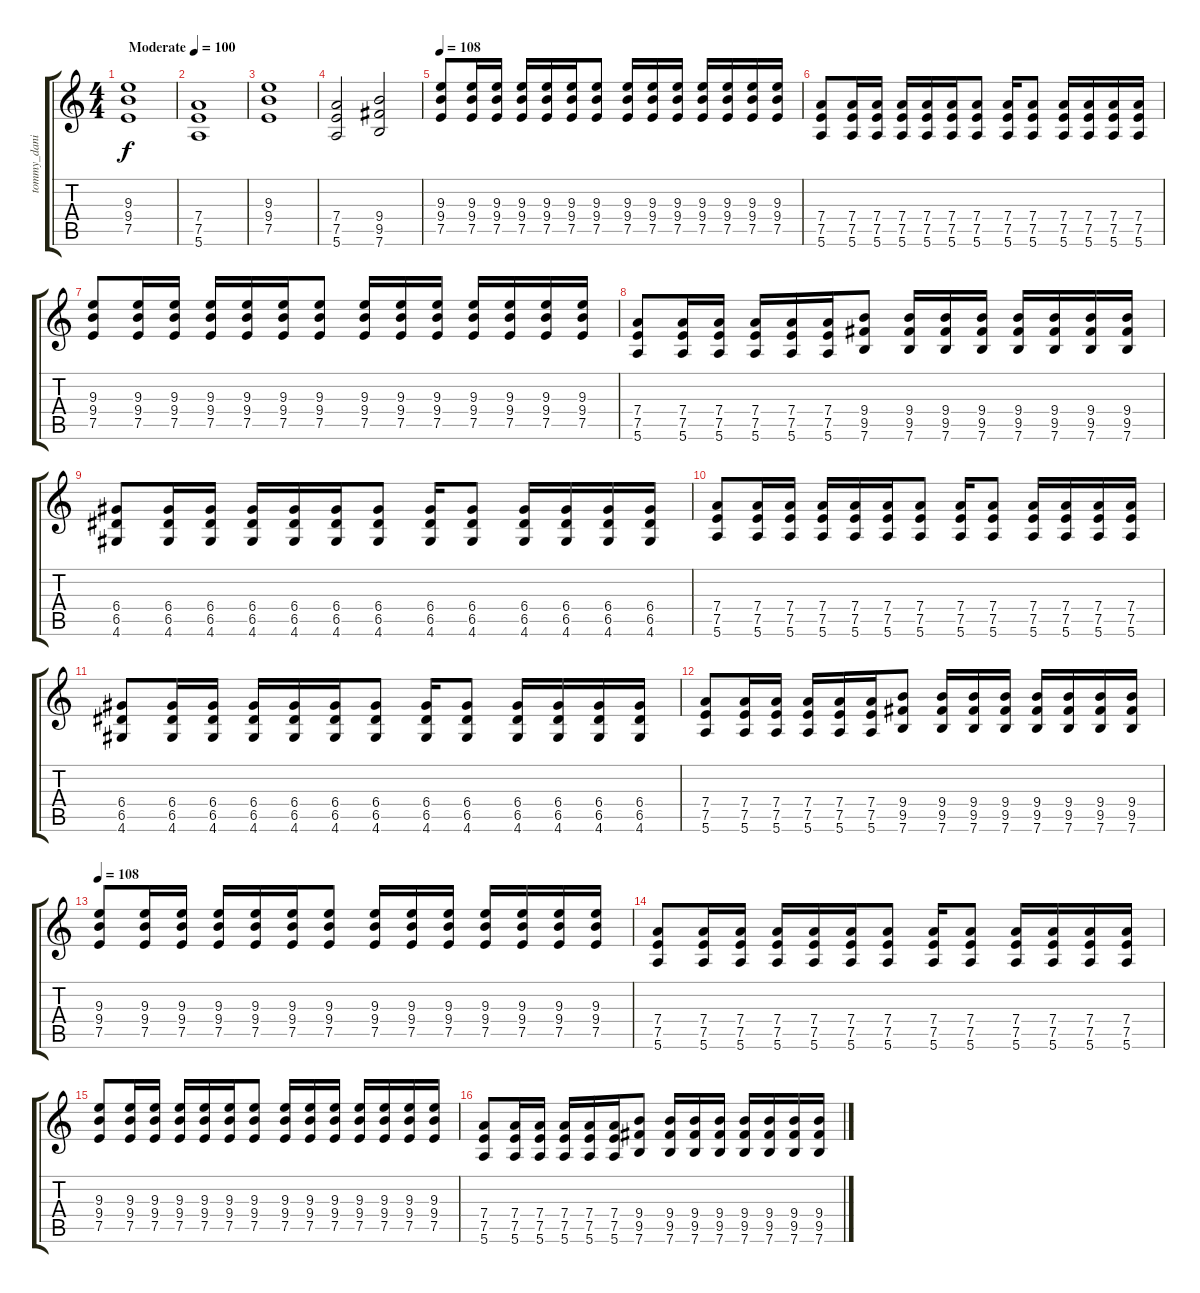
\track ("tommy_dani" "tommy_dani") {instrument overdrivenguitar}
\staff {score tabs}
\tuning (E4 B3 G3 D3 A2 E2) {hide}
\ts (4 4)
\tempo (100 "Moderate")
\clef g2
\ks c
(9.3 9.4 7.5).1{dy f instrument overdrivenguitar} |
(7.4 7.5 5.6).1 |
(9.3 9.4 7.5).1 |
(7.4 7.5 5.6).2 (9.4 9.5 7.6).2 |
\tempo 108
(9.3 9.4 7.5).8 (9.3 9.4 7.5).16 (9.3 9.4 7.5).16 (9.3 9.4 7.5).16 (9.3 9.4 7.5).16 (9.3 9.4 7.5).16 (9.3 9.4 7.5).8 (9.3 9.4 7.5).16 (9.3 9.4 7.5).16 (9.3 9.4 7.5).16 (9.3 9.4 7.5).16 (9.3 9.4 7.5).16 (9.3 9.4 7.5).16 (9.3 9.4 7.5).16 |
(7.4 7.5 5.6).8 (7.4 7.5 5.6).16 (7.4 7.5 5.6).16 (7.4 7.5 5.6).16 (7.4 7.5 5.6).16 (7.4 7.5 5.6).16 (7.4 7.5 5.6).8 (7.4 7.5 5.6).16 (7.4 7.5 5.6).8 (7.4 7.5 5.6).16 (7.4 7.5 5.6).16 (7.4 7.5 5.6).16 (7.4 7.5 5.6).16 |
(9.3 9.4 7.5).8 (9.3 9.4 7.5).16 (9.3 9.4 7.5).16 (9.3 9.4 7.5).16 (9.3 9.4 7.5).16 (9.3 9.4 7.5).16 (9.3 9.4 7.5).8 (9.3 9.4 7.5).16 (9.3 9.4 7.5).16 (9.3 9.4 7.5).16 (9.3 9.4 7.5).16 (9.3 9.4 7.5).16 (9.3 9.4 7.5).16 (9.3 9.4 7.5).16 |
(7.4 7.5 5.6).8 (7.4 7.5 5.6).16 (7.4 7.5 5.6).16 (7.4 7.5 5.6).16 (7.4 7.5 5.6).16 (7.4 7.5 5.6).16 (9.4 9.5 7.6).8 (9.4 9.5 7.6).16 (9.4 9.5 7.6).16 (9.4 9.5 7.6).16 (9.4 9.5 7.6).16 (9.4 9.5 7.6).16 (9.4 9.5 7.6).16 (9.4 9.5 7.6).16 |
(6.4 6.5 4.6).8 (6.4 6.5 4.6).16 (6.4 6.5 4.6).16 (6.4 6.5 4.6).16 (6.4 6.5 4.6).16 (6.4 6.5 4.6).16 (6.4 6.5 4.6).8 (6.4 6.5 4.6).16 (6.4 6.5 4.6).8 (6.4 6.5 4.6).16 (6.4 6.5 4.6).16 (6.4 6.5 4.6).16 (6.4 6.5 4.6).16 |
(7.4 7.5 5.6).8 (7.4 7.5 5.6).16 (7.4 7.5 5.6).16 (7.4 7.5 5.6).16 (7.4 7.5 5.6).16 (7.4 7.5 5.6).16 (7.4 7.5 5.6).8 (7.4 7.5 5.6).16 (7.4 7.5 5.6).8 (7.4 7.5 5.6).16 (7.4 7.5 5.6).16 (7.4 7.5 5.6).16 (7.4 7.5 5.6).16 |
(6.4 6.5 4.6).8 (6.4 6.5 4.6).16 (6.4 6.5 4.6).16 (6.4 6.5 4.6).16 (6.4 6.5 4.6).16 (6.4 6.5 4.6).16 (6.4 6.5 4.6).8 (6.4 6.5 4.6).16 (6.4 6.5 4.6).8 (6.4 6.5 4.6).16 (6.4 6.5 4.6).16 (6.4 6.5 4.6).16 (6.4 6.5 4.6).16 |
(7.4 7.5 5.6).8 (7.4 7.5 5.6).16 (7.4 7.5 5.6).16 (7.4 7.5 5.6).16 (7.4 7.5 5.6).16 (7.4 7.5 5.6).16 (9.4 9.5 7.6).8 (9.4 9.5 7.6).16 (9.4 9.5 7.6).16 (9.4 9.5 7.6).16 (9.4 9.5 7.6).16 (9.4 9.5 7.6).16 (9.4 9.5 7.6).16 (9.4 9.5 7.6).16 |
\tempo 108
(9.3 9.4 7.5).8 (9.3 9.4 7.5).16 (9.3 9.4 7.5).16 (9.3 9.4 7.5).16 (9.3 9.4 7.5).16 (9.3 9.4 7.5).16 (9.3 9.4 7.5).8 (9.3 9.4 7.5).16 (9.3 9.4 7.5).16 (9.3 9.4 7.5).16 (9.3 9.4 7.5).16 (9.3 9.4 7.5).16 (9.3 9.4 7.5).16 (9.3 9.4 7.5).16 |
(7.4 7.5 5.6).8 (7.4 7.5 5.6).16 (7.4 7.5 5.6).16 (7.4 7.5 5.6).16 (7.4 7.5 5.6).16 (7.4 7.5 5.6).16 (7.4 7.5 5.6).8 (7.4 7.5 5.6).16 (7.4 7.5 5.6).8 (7.4 7.5 5.6).16 (7.4 7.5 5.6).16 (7.4 7.5 5.6).16 (7.4 7.5 5.6).16 |
(9.3 9.4 7.5).8 (9.3 9.4 7.5).16 (9.3 9.4 7.5).16 (9.3 9.4 7.5).16 (9.3 9.4 7.5).16 (9.3 9.4 7.5).16 (9.3 9.4 7.5).8 (9.3 9.4 7.5).16 (9.3 9.4 7.5).16 (9.3 9.4 7.5).16 (9.3 9.4 7.5).16 (9.3 9.4 7.5).16 (9.3 9.4 7.5).16 (9.3 9.4 7.5).16 |
(7.4 7.5 5.6).8 (7.4 7.5 5.6).16 (7.4 7.5 5.6).16 (7.4 7.5 5.6).16 (7.4 7.5 5.6).16 (7.4 7.5 5.6).16 (9.4 9.5 7.6).8 (9.4 9.5 7.6).16 (9.4 9.5 7.6).16 (9.4 9.5 7.6).16 (9.4 9.5 7.6).16 (9.4 9.5 7.6).16 (9.4 9.5 7.6).16 (9.4 9.5 7.6).16
